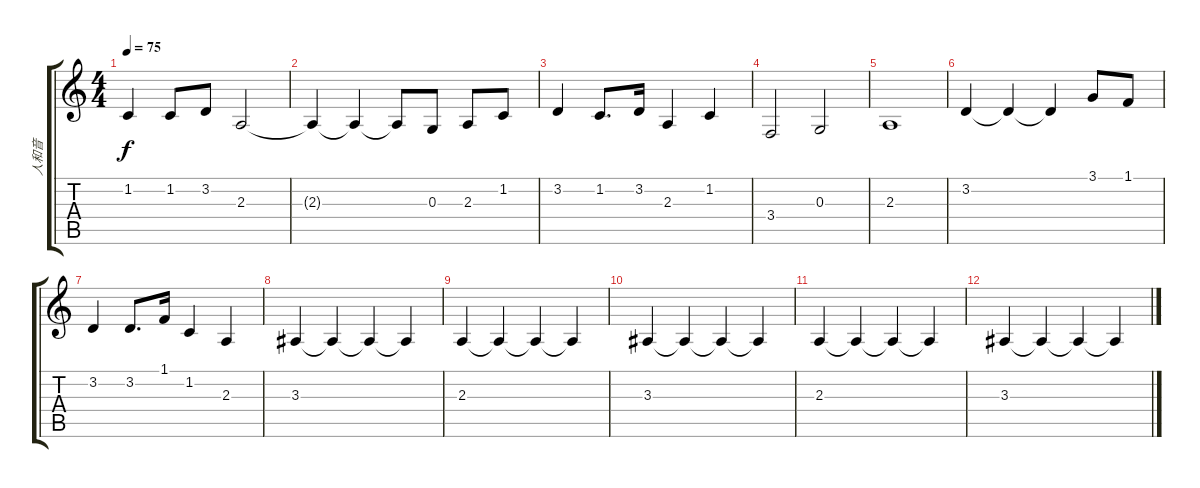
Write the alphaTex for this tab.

\track ("人和音" "人和音") {instrument choiraahs}
\staff {score tabs}
\tuning (E4 B3 G3 D3 A2 E2) {hide}
\ts (4 4)
\tempo 75
\clef g2
\ks c
1.2.4{dy f} 1.2.8 3.2.8 2.3.2 |
2.3{t}.4 2.3{t}.4 2.3{t}.8 0.3.8 2.3.8 1.2.8 |
3.2.4 1.2.8{d} 3.2.16 2.3.4 1.2.4 |
3.4.2 0.3.2 |
2.3.1 |
3.2.4 3.2{t}.4 3.2{t}.4 3.1.8 1.1.8 |
3.2.4 3.2.8{d} 1.1.16 1.2.4 2.3.4 |
3.3.4 3.3{t}.4 3.3{t}.4 3.3{t}.4 |
2.3.4 2.3{t}.4 2.3{t}.4 2.3{t}.4 |
3.3.4 3.3{t}.4 3.3{t}.4 3.3{t}.4 |
2.3.4 2.3{t}.4 2.3{t}.4 2.3{t}.4 |
3.3.4 3.3{t}.4 3.3{t}.4 3.3{t}.4
